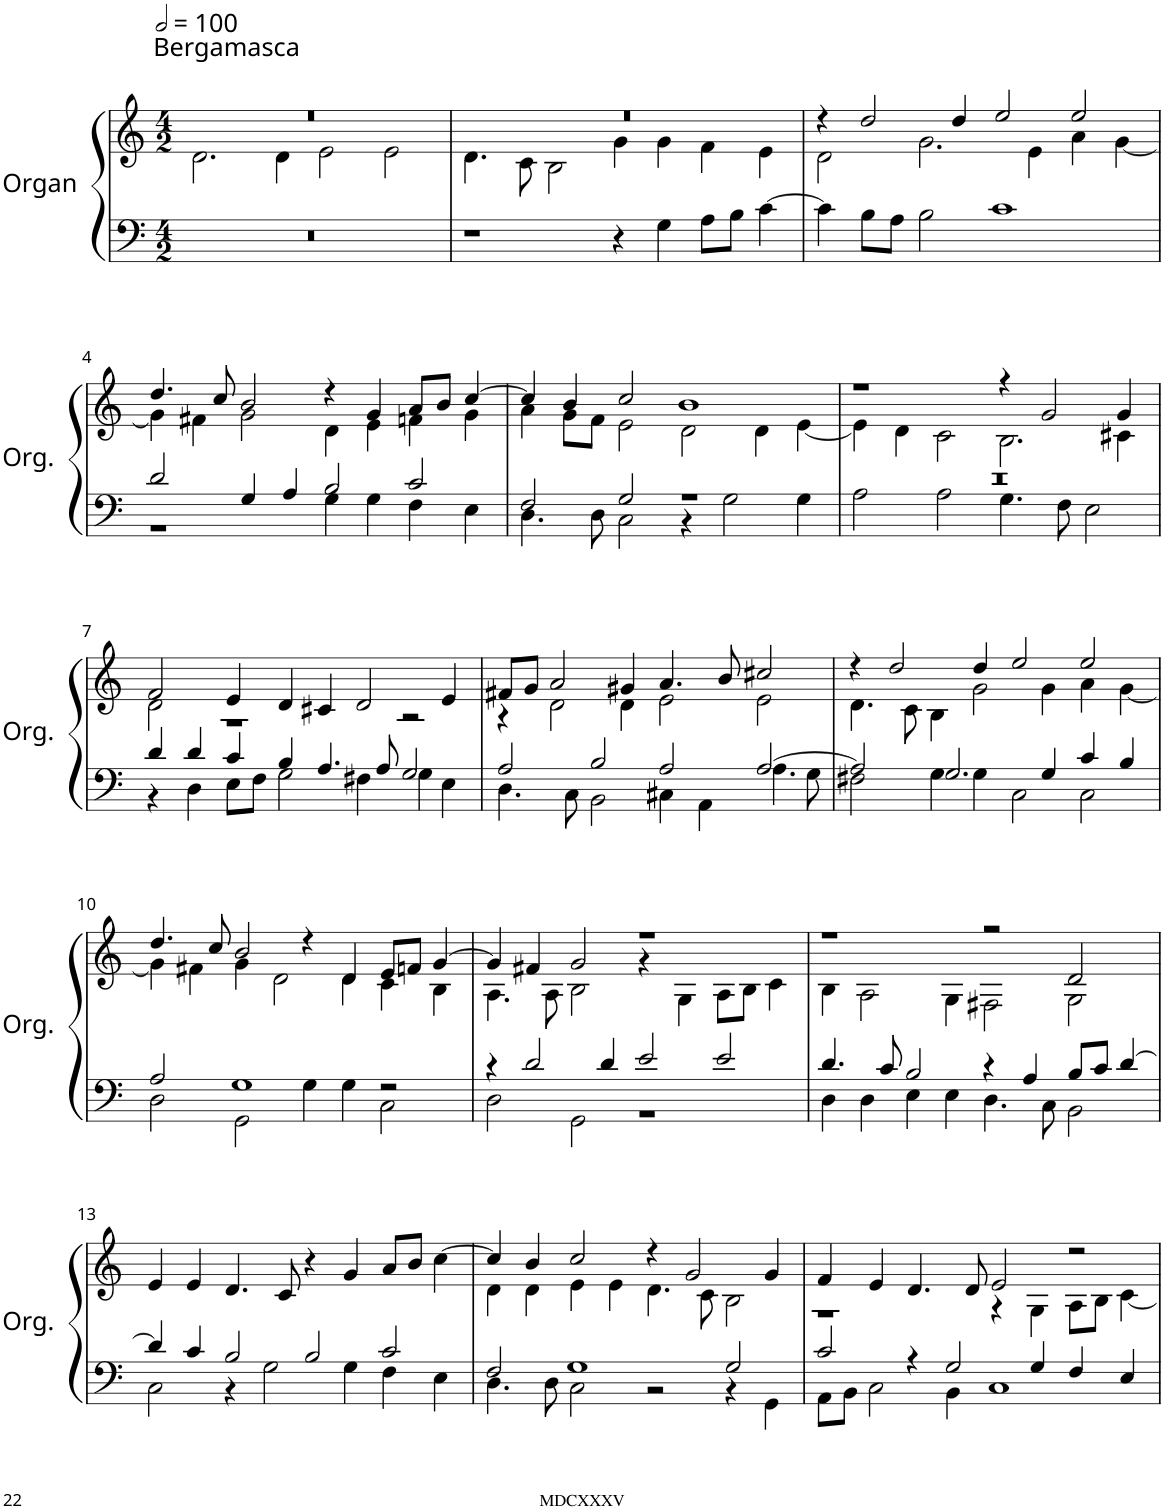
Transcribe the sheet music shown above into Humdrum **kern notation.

**kern	**kern	**kern
*part2	*part2	*part1
*staff3	*staff2	*staff1
*I"Organ	*	*I"Voice
*I'Org.	*	*I'Vo.
!!LO:PB:g=z
*clefF4	*clefG2	*clefGv2
*k[]	*k[]	*k[]
*M4/2	*M4/2	*M4/2
*MM200	*MM200	*MM200
=1	=1	=1
*	*^	*
!	!LO:TX:a:t=Bergamasca	!	!
0r	0r	2.d\	0r
.	.	4d\	.
.	.	2e\	.
.	.	2e\	.
=2	=2	=2	=2
1r	0r	4.d\	0r
.	.	8c\	.
.	.	2B\	.
4r	.	4g\	.
4G\	.	4g\	.
8A\L	.	4f\	.
8B\J	.	.	.
[4c\	.	4e\	.
=3	=3	=3	=3
4c\]	4r	2d\	0r
8B\L	2dd/	.	.
8A\J	.	.	.
2B\	.	2.g\	.
.	4dd/	.	.
1c	2ee/	.	.
.	.	4e\	.
.	2ee/	4a\	.
.	.	[4g\	.
!!LO:LB:g=z
=4	=4	=4	=4
*^	*	*	*
2d/	1r	4.dd/	4g\]	0r
.	.	.	4f#X\	.
.	.	8cc/	.	.
4G/	.	2b/	2g\	.
4A/	.	.	.	.
2B/	4G\	4r	4d\	.
.	4G\	4g/	4e\	.
2c/	4F\	8a/L	4fn\	.
.	.	8b/J	.	.
.	4E\	[4cc/	4g\	.
=5	=5	=5	=5	=5
2F/	4.D\	4cc/]	4a\	0r
.	.	4b/	8g\L	.
.	8D\	.	8f\J	.
2G/	2C\	2cc/	2e\	.
1r	4r	1b	2d\	.
.	2G\	.	.	.
.	.	.	4d\	.
.	4G\	.	[4e\	.
=6	=6	=6	=6	=6
0r	2A\	0r	4e\]	0r
.	.	.	4d\	.
.	2A\	.	2c\	.
.	4.G\	.	2.B\	.
.	8F\	.	.	.
.	2E\	.	.	.
.	.	.	4c#X\	.
1ryy	1ryy	4r	1ryy	1ryy
.	.	2g/	.	.
.	.	4g/	.	.
!!LO:LB:g=z
=7	=7	=7	=7	=7
4d/	4r	2f/	2d\	0r
4d/	4D\	.	.	.
4c/	8E\L	4e/	1r	.
.	8F\J	.	.	.
4B/	2G\	4d/	.	.
4.A/	.	4c#X/	.	.
.	4F#X\	2d/	.	.
8A/	.	.	.	.
2G/	4G\	.	2r	.
.	4E\	4e/	.	.
=8	=8	=8	=8	=8
2A/	4.D\	8f#X/L	4r	0r
.	.	8g/J	.	.
.	.	2a/	2d\	.
.	8C\	.	.	.
2B/	2BB\	.	.	.
.	.	4g#X/	4d\	.
2A/	4C#X\	4.a/	2e\	.
.	4AA\	.	.	.
.	.	8b/	.	.
[2A/	4.A\	2cc#X/	2e\	.
.	8G\	.	.	.
=9	=9	=9	=9	=9
2A/]	2F#X\	4r	4.d\	0r
.	.	2dd/	.	.
.	.	.	8c\	.
2.G/	4G\	.	4B\	.
.	4G\	4dd/	2g\	.
.	2C\	2ee/	.	.
4G/	.	.	4g\	.
4c/	2C\	2ee/	4a\	.
4B/	.	.	[4g\	.
!!LO:LB:g=z
=10	=10	=10	=10	=10
2A/	2D\	4.dd/	4g\]	0r
.	.	.	4f#X\	.
.	.	8cc/	.	.
1G	2GG\	2b/	4g\	.
.	.	.	2d\	.
.	4G\	4r	.	.
.	4G\	4d/	4d\	.
2r	2C\	8e/L	4c\	.
.	.	8fn/J	.	.
.	.	[4g/	4B\	.
=11	=11	=11	=11	=11
4r	2D\	4g/]	4.A\	0r
2d/	.	4f#X/	.	.
.	.	.	8A\	.
.	2GG\	2g/	2B\	.
4d/	.	.	.	.
2e/	1r	1r	4r	.
.	.	.	4G\	.
2e/	.	.	8A\L	.
.	.	.	8B\J	.
.	.	.	4c\	.
=12	=12	=12	=12	=12
4.d/	4D\	1r	4B\	0r
.	4D\	.	2A\	.
8c/	.	.	.	.
2B/	4E\	.	.	.
.	4E\	.	4G\	.
4r	4.D\	2r	2F#X\	.
4A/	.	.	.	.
.	8C\	.	.	.
8B/L	2BB\	2d/	2G\	.
8c/J	.	.	.	.
[4d/	.	.	.	.
*	*	*v	*v	*
!!LO:LB:g=z
=13	=13	=13	=13
4d/]	2C\	4e/	0r
4c/	.	4e/	.
2B/	4r	4.d/	.
.	2G\	.	.
.	.	8c/	.
2B/	.	4r	.
.	4G\	4g/	.
2c/	4F\	8a/L	.
.	.	8b/J	.
.	4E\	[4cc\	.
=14	=14	=14	=14
*	*	*^	*
2F/	4.D\	4cc/]	4d\	0r
.	.	4b/	4d\	.
.	8D\	.	.	.
1G	2C\	2cc/	4e\	.
.	.	.	4e\	.
.	2r	4r	4.d\	.
.	.	2g/	.	.
.	.	.	8c\	.
2G/	4r	.	2B\	.
.	4GG\	4g/	.	.
=15	=15	=15	=15	=15
2c/	8AA\L	4f/	1r	0r
.	8BB\J	.	.	.
.	2C\	4e/	.	.
4r	.	4.d/	.	.
2G/	4BB\	.	.	.
.	.	8d/	.	.
.	1C	2e/	4r	.
4G/	.	.	4G\	.
4F/	.	2r	8A\L	.
.	.	.	8B\J	.
4E/	.	.	[4c\	.
*v	*v	*	*	*
*	*v	*v	*
=	=	=
*-	*-	*-
